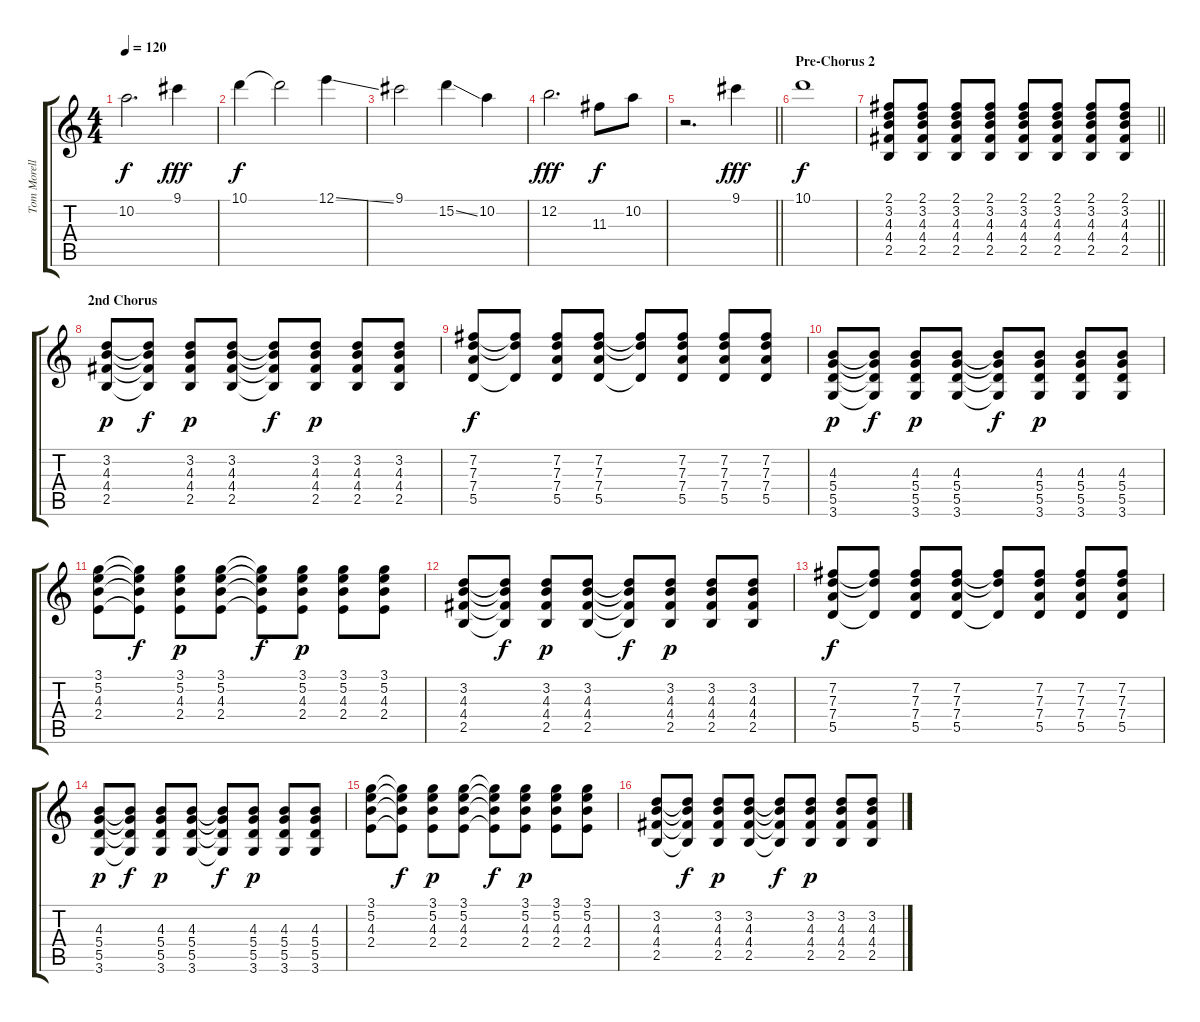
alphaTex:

\track ("Tom Morello" "Tom Morell") {instrument electricguitarjazz}
\staff {score tabs}
\tuning (E4 B3 G3 D3 A2 E2) {hide}
\ts (4 4)
\tempo 120
\clef g2
\ks c
10.2{t}.2{d dy f} 9.1.4{dy fff} |
10.1.4{dy f} 10.1{t}.2 12.1{ss}.4 |
9.1.2 15.2{ss}.4 10.2.4 |
12.2.2{d dy fff} 11.3.8{dy f} 10.2.8 |
\barLineRight lightlight
r.2{d} 9.1.4{dy fff} |
\section ("" "Pre-Chorus 2")
10.1.1{dy f} |
\barLineRight lightlight
(2.1 3.2 4.3 4.4 2.5).8{volume 5 instrument distortionguitar} (2.1 3.2 4.3 4.4 2.5).8{volume 12} (2.1 3.2 4.3 4.4 2.5).8 (2.1 3.2 4.3 4.4 2.5).8 (2.1 3.2 4.3 4.4 2.5).8 (2.1 3.2 4.3 4.4 2.5).8 (2.1 3.2 4.3 4.4 2.5).8 (2.1 3.2 4.3 4.4 2.5).8 |
\section ("" "2nd Chorus")
(3.2 4.3 4.4 2.5).8{dy p instrument distortionguitar} (3.2{t} 4.3{t} 4.4{t} 2.5{t}).8{dy f} (3.2 4.3 4.4 2.5).8{dy p} (3.2 4.3 4.4 2.5).8 (3.2{t} 4.3{t} 4.4{t} 2.5{t}).8{dy f} (3.2 4.3 4.4 2.5).8{dy p} (3.2 4.3 4.4 2.5).8 (3.2 4.3 4.4 2.5).8 |
(7.2 7.3 7.4 5.5).8{dy f} (7.2{t} 7.3{t} 5.5{t}).8 (7.2 7.3 7.4 5.5).8 (7.2 7.3 7.4 5.5).8 (7.2{t} 7.3{t} 5.5{t}).8 (7.2 7.3 7.4 5.5).8 (7.2 7.3 7.4 5.5).8 (7.2 7.3 7.4 5.5).8 |
(4.3 5.4 5.5 3.6).8{dy p} (4.3{t} 5.4{t} 5.5{t} 3.6{t}).8{dy f} (4.3 5.4 5.5 3.6).8{dy p} (4.3 5.4 5.5 3.6).8 (4.3{t} 5.4{t} 5.5{t} 3.6{t}).8{dy f} (4.3 5.4 5.5 3.6).8{dy p} (4.3 5.4 5.5 3.6).8 (4.3 5.4 5.5 3.6).8 |
(3.1 5.2 4.3 2.4).8 (3.1{t} 5.2{t} 4.3{t} 2.4{t}).8{dy f} (3.1 5.2 4.3 2.4).8{dy p} (3.1 5.2 4.3 2.4).8 (3.1{t} 5.2{t} 4.3{t} 2.4{t}).8{dy f} (3.1 5.2 4.3 2.4).8{dy p} (3.1 5.2 4.3 2.4).8 (3.1 5.2 4.3 2.4).8 |
(3.2 4.3 4.4 2.5).8{instrument distortionguitar} (3.2{t} 4.3{t} 4.4{t} 2.5{t}).8{dy f} (3.2 4.3 4.4 2.5).8{dy p} (3.2 4.3 4.4 2.5).8 (3.2{t} 4.3{t} 4.4{t} 2.5{t}).8{dy f} (3.2 4.3 4.4 2.5).8{dy p} (3.2 4.3 4.4 2.5).8 (3.2 4.3 4.4 2.5).8 |
(7.2 7.3 7.4 5.5).8{dy f} (7.2{t} 7.3{t} 5.5{t}).8 (7.2 7.3 7.4 5.5).8 (7.2 7.3 7.4 5.5).8 (7.2{t} 7.3{t} 5.5{t}).8 (7.2 7.3 7.4 5.5).8 (7.2 7.3 7.4 5.5).8 (7.2 7.3 7.4 5.5).8 |
(4.3 5.4 5.5 3.6).8{dy p} (4.3{t} 5.4{t} 5.5{t} 3.6{t}).8{dy f} (4.3 5.4 5.5 3.6).8{dy p} (4.3 5.4 5.5 3.6).8 (4.3{t} 5.4{t} 5.5{t} 3.6{t}).8{dy f} (4.3 5.4 5.5 3.6).8{dy p} (4.3 5.4 5.5 3.6).8 (4.3 5.4 5.5 3.6).8 |
(3.1 5.2 4.3 2.4).8 (3.1{t} 5.2{t} 4.3{t} 2.4{t}).8{dy f} (3.1 5.2 4.3 2.4).8{dy p} (3.1 5.2 4.3 2.4).8 (3.1{t} 5.2{t} 4.3{t} 2.4{t}).8{dy f} (3.1 5.2 4.3 2.4).8{dy p} (3.1 5.2 4.3 2.4).8 (3.1 5.2 4.3 2.4).8 |
(3.2 4.3 4.4 2.5).8{instrument distortionguitar} (3.2{t} 4.3{t} 4.4{t} 2.5{t}).8{dy f} (3.2 4.3 4.4 2.5).8{dy p} (3.2 4.3 4.4 2.5).8 (3.2{t} 4.3{t} 4.4{t} 2.5{t}).8{dy f} (3.2 4.3 4.4 2.5).8{dy p} (3.2 4.3 4.4 2.5).8 (3.2 4.3 4.4 2.5).8
